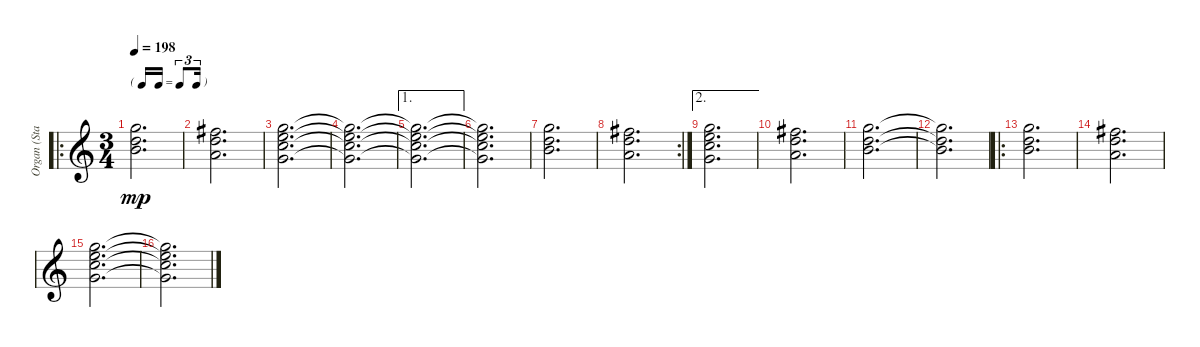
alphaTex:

\track ("Organ (Staff 1)" "Organ (Sta") {instrument drawbarorgan}
\staff {score}
\tuning (E4 B3 G3 D3 A2 E2 B1) {hide}
\ro
\ts (3 4)
\tf triplet16th
\tempo 198
\clef g2
\ks c
(15.1 15.2 16.3).2{d dy mp} |
(5.1 15.2 23.3).2{d} |
(8.1 17.2 24.3 17.4).2{d} |
(8.1{t} 17.2{t} 24.3{t} 17.4{t}).2{d} |
\ae 1
(8.1{t} 17.2{t} 24.3{t} 17.4{t}).2{d} |
(8.1{t} 17.2{t} 24.3{t} 17.4{t}).2{d} |
(15.1 15.2 16.3).2{d} |
\rc 2
(5.1 15.2 23.3).2{d} |
\ae 2
(3.1 13.2 21.3 29.4).2{d} |
(5.1 15.2 23.3).2{d} |
(15.1 15.2 16.3).2{d} |
(15.1{t} 15.2{t} 16.3{t}).2{d} |
\ro
(15.1 15.2 16.3).2{d} |
(5.1 15.2 23.3).2{d} |
(8.1 17.2 24.3 17.4).2{d} |
(8.1{t} 17.2{t} 24.3{t} 17.4{t}).2{d}
